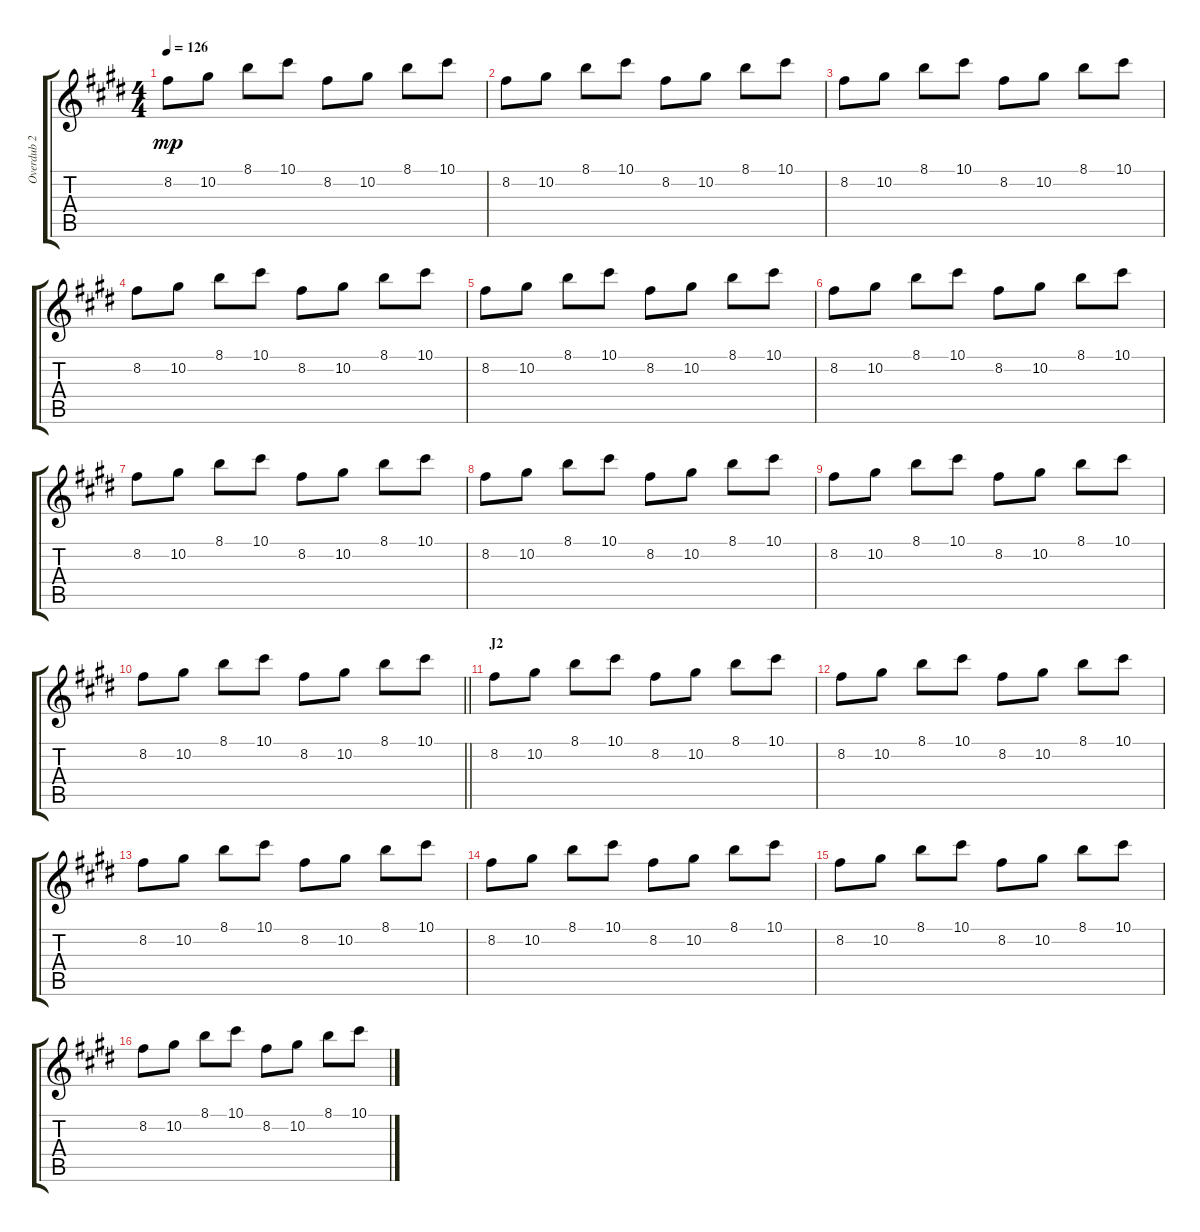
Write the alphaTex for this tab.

\track ("Overdub 2" "Overdub 2") {instrument distortionguitar}
\staff {score tabs}
\tuning (Eb4 Bb3 Gb3 Db3 Ab2 Db2) {hide}
\ts (4 4)
\tempo 126
\clef g2
\ks c#minor
8.2.8{dy mp} 10.2.8 8.1.8 10.1.8 8.2.8 10.2.8 8.1.8 10.1.8 |
8.2.8 10.2.8 8.1.8 10.1.8 8.2.8 10.2.8 8.1.8 10.1.8 |
8.2.8{volume 12} 10.2.8 8.1.8 10.1.8 8.2.8 10.2.8 8.1.8 10.1.8 |
8.2.8 10.2.8 8.1.8 10.1.8 8.2.8 10.2.8 8.1.8 10.1.8 |
8.2.8 10.2.8 8.1.8 10.1.8 8.2.8 10.2.8 8.1.8 10.1.8 |
8.2.8 10.2.8 8.1.8 10.1.8 8.2.8 10.2.8 8.1.8 10.1.8 |
8.2.8{volume 8} 10.2.8 8.1.8 10.1.8 8.2.8 10.2.8 8.1.8 10.1.8 |
8.2.8 10.2.8 8.1.8 10.1.8 8.2.8 10.2.8 8.1.8 10.1.8 |
8.2.8 10.2.8 8.1.8 10.1.8 8.2.8 10.2.8 8.1.8 10.1.8 |
\barLineRight lightlight
8.2.8 10.2.8 8.1.8 10.1.8 8.2.8 10.2.8 8.1.8 10.1.8 |
\section ("" "J2")
8.2.8{volume 4} 10.2.8 8.1.8 10.1.8 8.2.8 10.2.8 8.1.8 10.1.8 |
8.2.8 10.2.8 8.1.8 10.1.8 8.2.8 10.2.8 8.1.8 10.1.8 |
8.2.8 10.2.8 8.1.8 10.1.8 8.2.8 10.2.8 8.1.8 10.1.8 |
8.2.8 10.2.8 8.1.8 10.1.8 8.2.8 10.2.8 8.1.8 10.1.8 |
8.2.8{volume 0} 10.2.8 8.1.8 10.1.8 8.2.8 10.2.8 8.1.8 10.1.8 |
8.2.8 10.2.8 8.1.8 10.1.8 8.2.8 10.2.8 8.1.8 10.1.8
